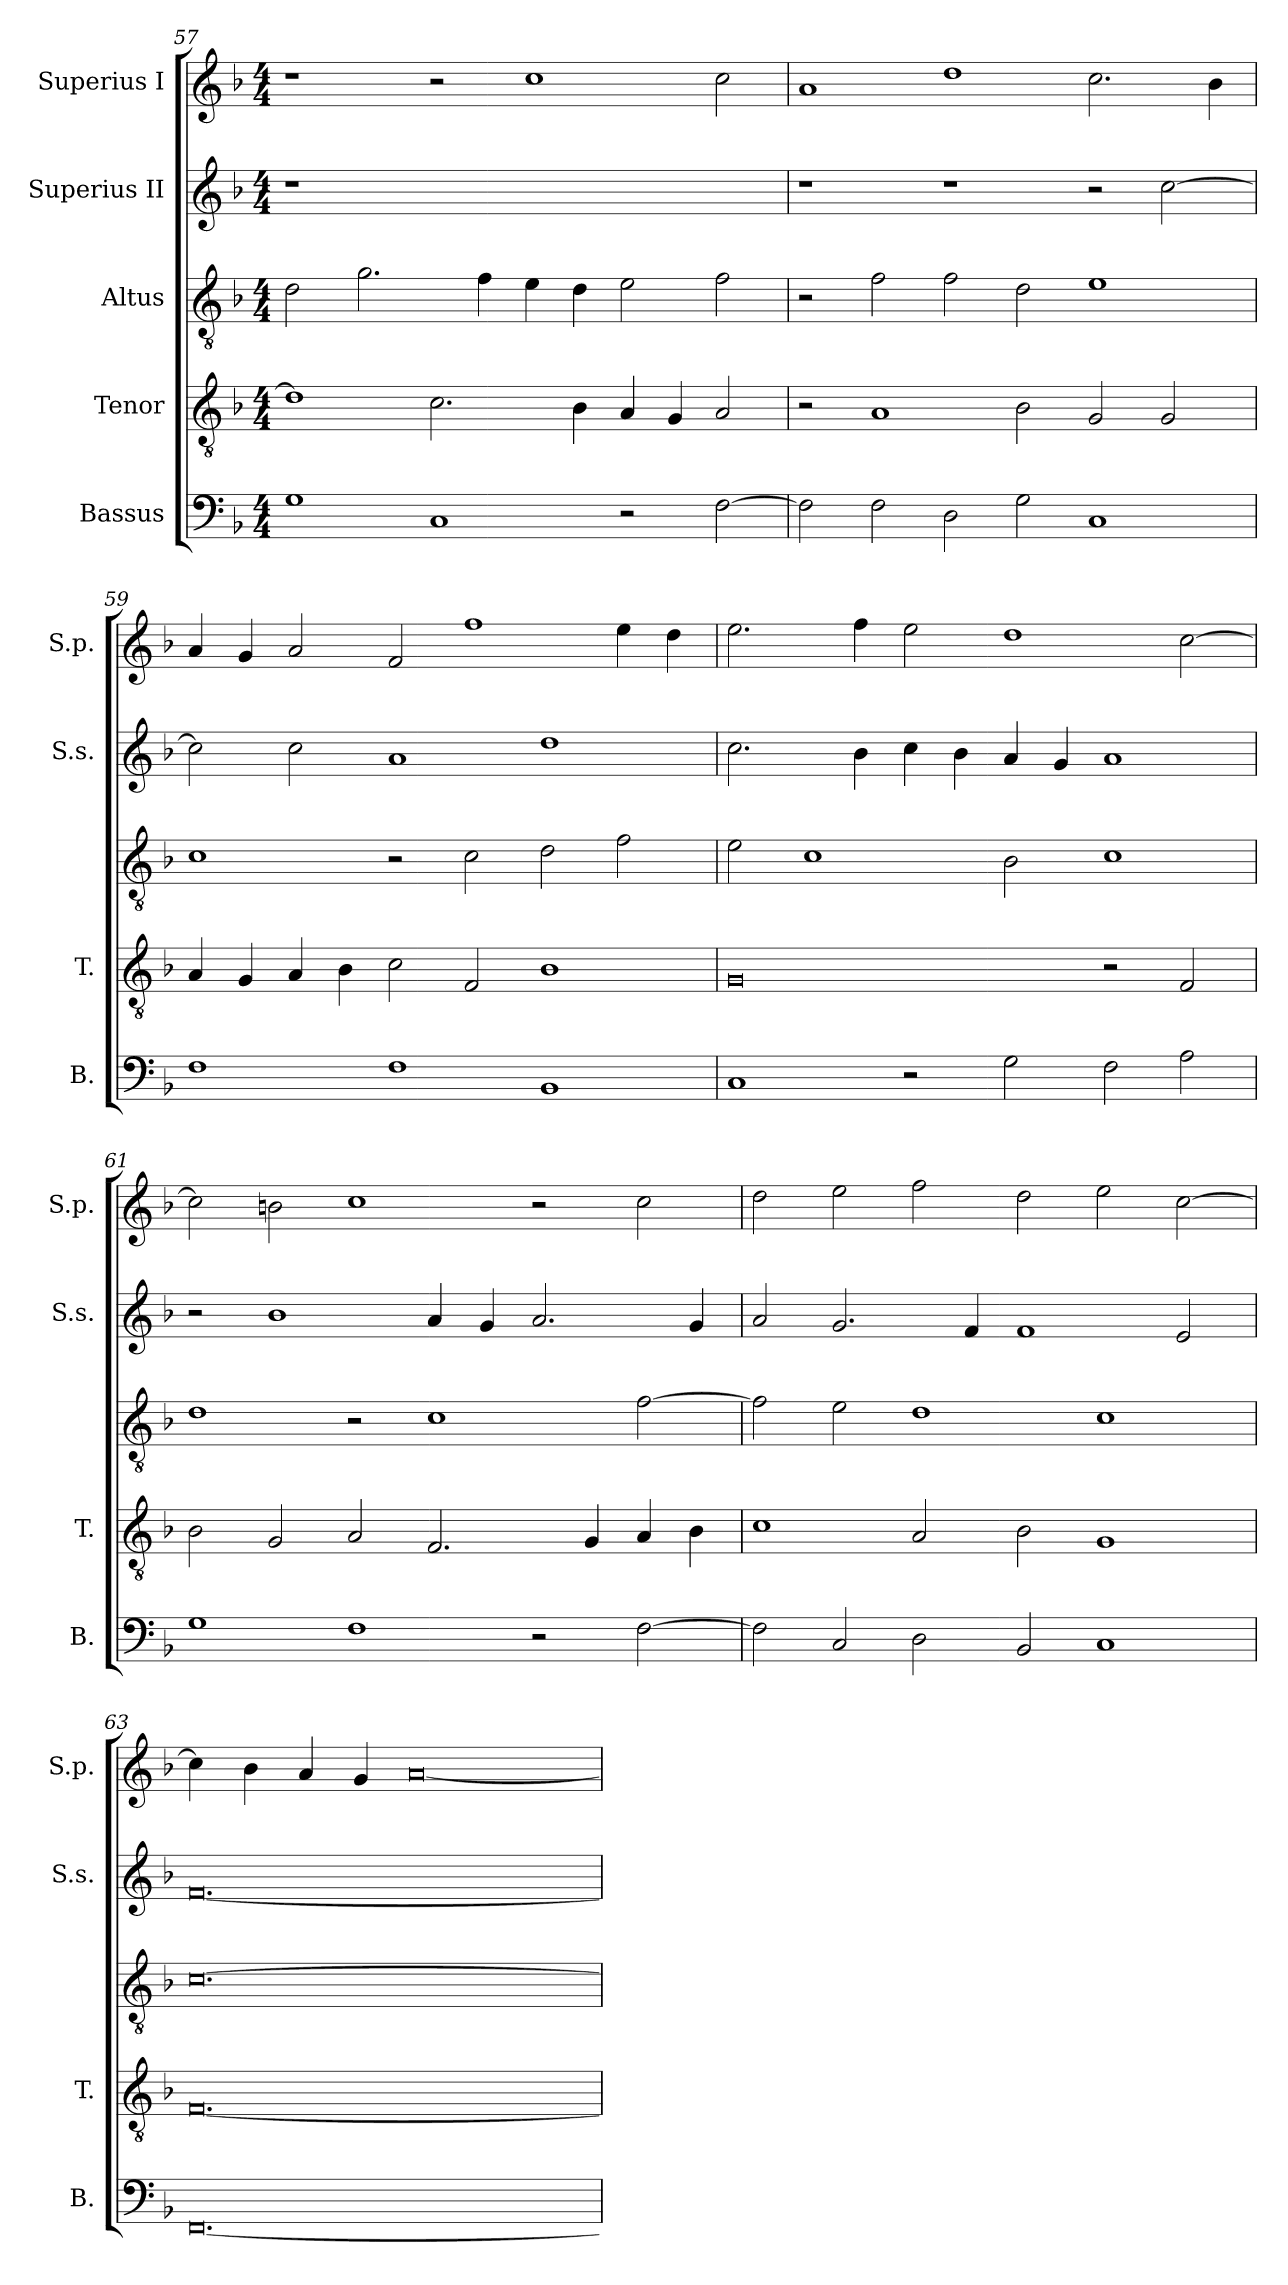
**kern	**kern	**kern	**kern	**kern
*part5	*part4	*part3	*part2	*part1
*staff5	*staff4	*staff3	*staff2	*staff1
*I"Bassus	*I"Tenor	*I"Altus	*I"Superius II	*I"Superius I
*I'B.	*I'T.	*	*I'S.s.	*I'S.p.
*clefF4	*clefGv2	*clefGv2	*clefG2	*clefG2
*	*ITrd7c12	*ITrd7c12	*	*
*k[b-]	*k[b-]	*k[b-]	*k[b-]	*k[b-]
*F:	*F:	*F:	*F:	*F:
*M4/4	*M4/4	*M4/4	*M4/4	*M4/4
=57	=57	=57	=57	=57
!	!	!	!LO:N:vis=1	!
1Gi	1Di]	2Di\	1r	1r
.	.	2.Gi\	.	.
1Ci	2.Ci\	.	0ryy	2r
.	.	4Fi\	.	.
.	.	4Ei\	.	1cci
.	4BB-i\	4Di\	.	.
2r	4AAi/	2Ei\	.	.
.	4GGi/	.	.	.
[>2Fi\	2AAi/	2Fi\	.	2cci\
=58	=58	=58	=58	=58
2Fi\]	2r	2r	1r	1ai
2Fi\	1AAi	2Fi\	.	.
2Di\	.	2Fi\	1r	1ddi
2Gi\	2BB-i\	2Di\	.	.
1Ci	2GGi/	1Ei	2r	2.cci\
.	2GGi/	.	[>2cci\	.
.	.	.	.	4b-i\
!!LO:LB:g=z
=59	=59	=59	=59	=59
1Fi	4AAi/	1Ci	2cci\]	4ai/
.	4GGi/	.	.	4gi/
.	4AAi/	.	2cci\	2ai/
.	4BB-i\	.	.	.
1Fi	2Ci\	2r	1ai	2fi/
.	2FFi/	2Ci\	.	1ffi
1BB-i	1BB-i	2Di\	1ddi	.
.	.	2Fi\	.	4eei\
.	.	.	.	4ddi\
=60	=60	=60	=60	=60
1Ci	0GGi	2Ei\	2.cci\	2.eei\
.	.	1Ci	.	.
.	.	.	4b-i\	4ffi\
2r	.	.	4cci\	2eei\
.	.	.	4b-i\	.
2Gi\	.	2BB-i\	4ai/	1ddi
.	.	.	4gi/	.
2Fi\	2r	1Ci	1ai	.
2Ai\	2FFi/	.	.	[>2cci\
!!LO:PB:g=z
=61	=61	=61	=61	=61
1Gi	2BB-i\	1Di	2r	2cci\]
.	2GGi/	.	1b-i	2bni\
1Fi	2AAi/	2r	.	1cci
.	2.FFi/	1Ci	4ai/	.
.	.	.	4gi/	.
2r	.	.	2.ai/	2r
.	4GGi/	.	.	.
[>2Fi\	4AAi/	[>2Fi\	.	2cci\
.	4BB-i\	.	4gi/	.
=62	=62	=62	=62	=62
2Fi\]	1Ci	2Fi\]	2ai/	2ddi\
2Ci/	.	2Ei\	2.gi/	2eei\
2Di\	2AAi/	1Di	.	2ffi\
.	.	.	4fi/	.
2BB-i/	2BB-i\	.	1fi	2ddi\
1Ci	1GGi	1Ci	.	2eei\
.	.	.	2ei/	[>2cci\
=63	=63	=63	=63	=63
[<0.FFi	[<0.FFi	[>0.Ci	[<0.fi	4cci\]
.	.	.	.	4b-i\
.	.	.	.	4ai/
.	.	.	.	4gi/
.	.	.	.	[<0ai
=	=	=	=	=
*-	*-	*-	*-	*-
